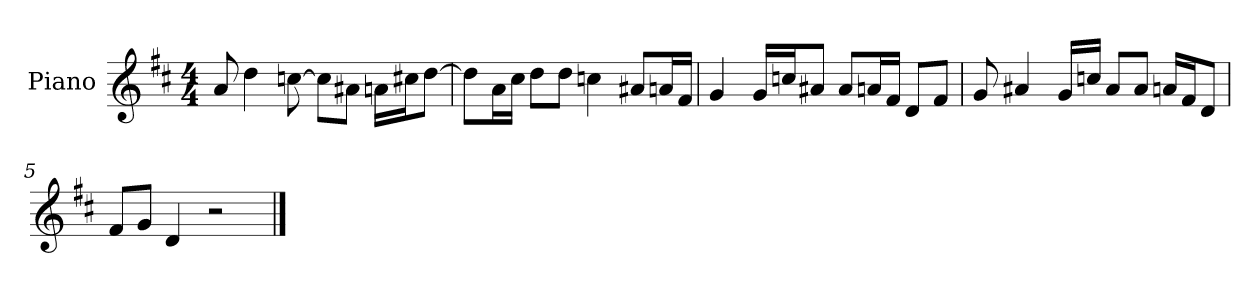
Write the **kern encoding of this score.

**kern
*part1
*staff1
*I"Piano
*I'P-no
*clefG2
*k[f#c#]
*M4/4
*MM90
=1
8a/
4dd\
[8ccn\
8cc\L]
8a#X\J
16an\LL
16cc#X\J
[8dd\J
=2
8dd\L]
16a\L
16cc#\JJ
8dd\L
8dd\J
4ccn\
8a#X/L
16an/L
16f#/JJ
=3
4g/
16g/LL
16ccn/J
8a#X/J
8a#/L
16an/L
16f#/JJ
8d/L
8f#/J
!!LO:LB:g=z
=4
8g/
4a#X/
16g/LL
16ccn/JJ
8a#/L
8a#/J
16an/LL
16f#/J
8d/J
=5
8f#/L
8g/J
4d/
2r
==
*-
